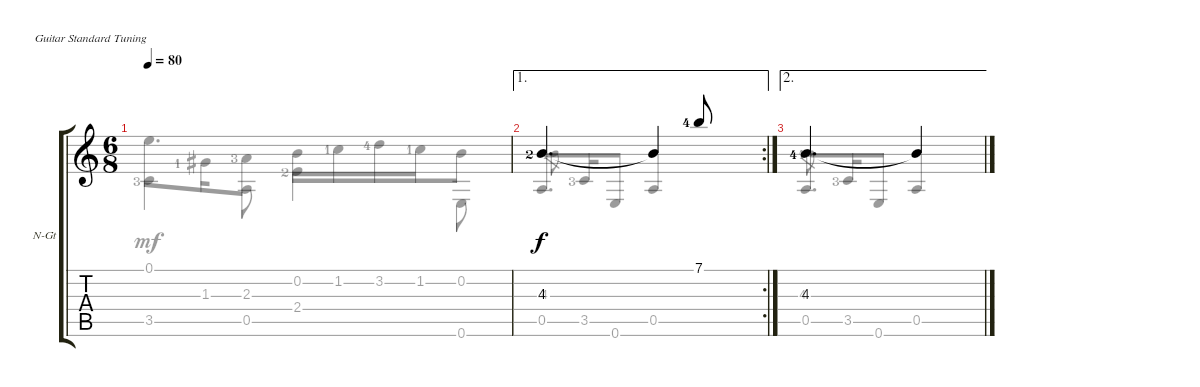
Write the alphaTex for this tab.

\defaultSystemsLayout 4
\bracketExtendMode groupsimilarinstruments
\firstSystemTrackNameOrientation horizontal
\otherSystemsTrackNameOrientation horizontal
\track ("Nylon Guitar" "N-Gt") {instrument acousticguitarnylon}
\staff {score tabs}
\tuning (E4 B3 G3 D3 A2 E2)
\voice
\ts (6 8)
\tempo 80
\clef g2
\ks c
|
\ae 1
\rc 2
4.3{lf 3}.4{d} 4.3{t}.4 7.1{lf 5}.8 |
\ae 2
4.3{lf 5}.4{d} 4.3{t}.4
\voice
\clef g2
\ottava regular
\simile none
\ks c
3.5{lf 4}.4{dy mf} 0.5.8 2.4{lf 3}.4 0.6.8 |
0.5.8{d beam invert} 3.5{lf 4}.16 0.6.8 0.5.4{beam invert} |
0.5.8{d beam invert} 3.5{lf 4}.16 0.6.8 0.5.4{beam invert}
\voice
\clef g2
\ottava regular
\simile none
\ks c
0.1.8{d dy mf} 1.3{lf 2}.16 2.3{lf 4}.8 0.2.16 1.2{lf 2}.16 3.2{lf 5}.16 1.2{lf 2}.16 0.2.8 |
4.3{lf 5}.8{gr} |
4.3{lf 2}.8{gr}
